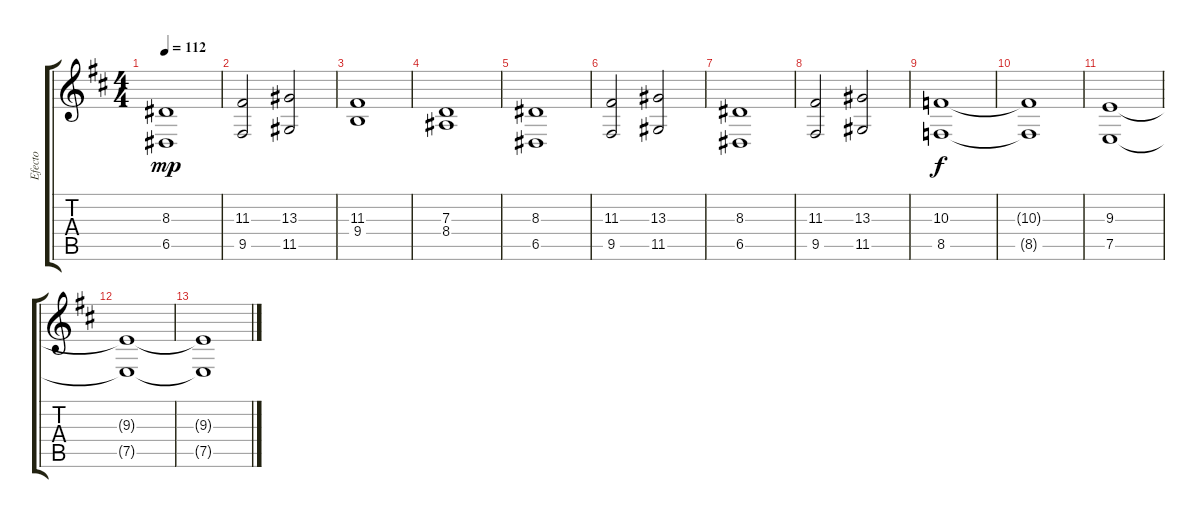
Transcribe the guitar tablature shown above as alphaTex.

\track ("Efecto" "Efecto") {instrument synthbrass1}
\staff {score tabs}
\tuning (E4 B3 G3 D3 A2 E2) {hide}
\ts (4 4)
\tempo 112
\clef g2
\ks d
(8.3 6.5).1{dy mp} |
(11.3 9.5).2 (13.3 11.5).2 |
(11.3 9.4).1 |
(7.3 8.4).1 |
(8.3 6.5).1 |
(11.3 9.5).2 (13.3 11.5).2 |
(8.3 6.5).1 |
(11.3 9.5).2 (13.3 11.5).2 |
(10.3 8.5).1{dy f} |
(10.3{t} 8.5{t}).1 |
(9.3 7.5).1 |
(9.3{t} 7.5{t}).1{volume 0} |
(9.3{t} 7.5{t}).1
